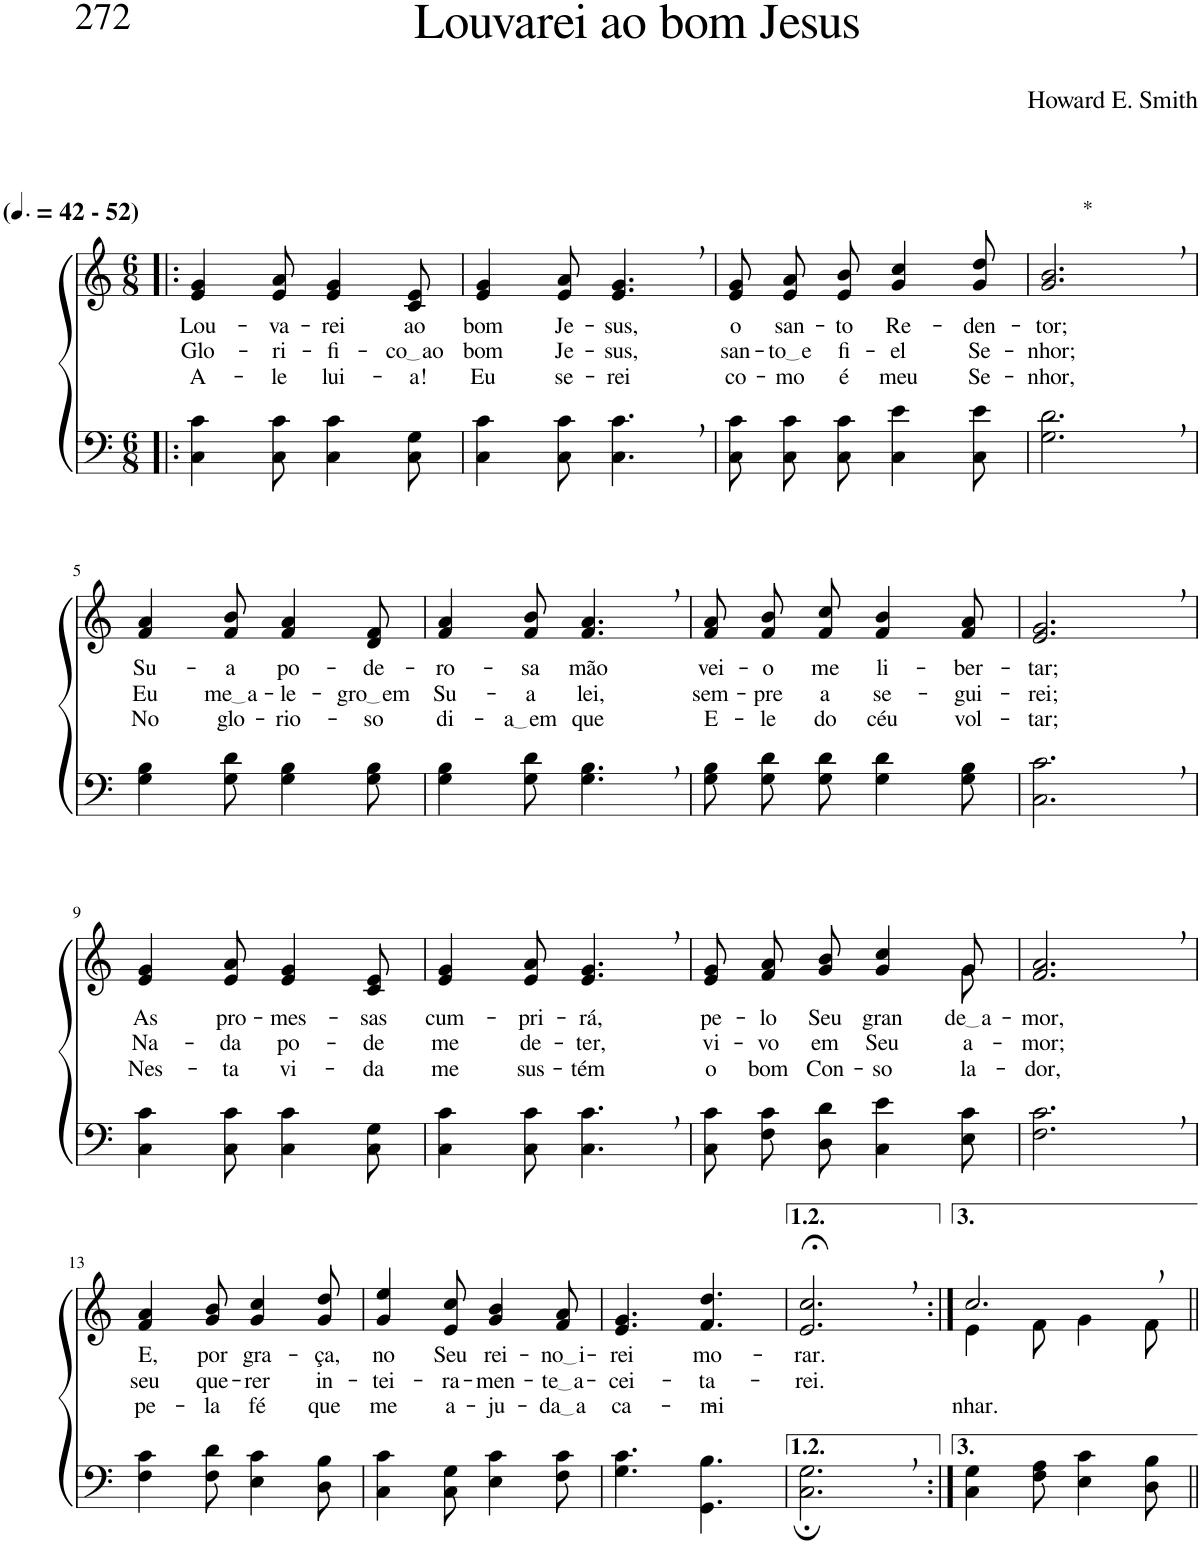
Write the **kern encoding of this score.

**kern	**kern	**text	**text	**text
*part2	*part1	*part1	*part1	*part1
*staff2	*staff1	*staff1	*staff1	*staff1
*I"Parte III e IV	*I"Parte I e II	*	*	*
*clefF4	*clefG2	*	*	*
*Trd1c2	*Trd1c2	*	*	*
*k[]	*k[]	*	*	*
*M6/8	*M6/8	*	*	*
*MM63	*MM63	*	*	*
=1!|:	=1!|:	=1!|:	=1!|:	=1!|:
!	!LO:TX:a:B:t=(	!	!	!
!	!LO:TX:a:B:t=- 52)	!	!	!
!	!	!LO:LY:b	!LO:LY:b	!LO:LY:b
4C\ 4c\	4e/ 4g/	Lou-	Glo-	A-
!	!	!LO:LY:b	!LO:LY:b	!LO:LY:b
8C\ 8c\	8e/ 8a/	-va-	-ri-	-le
!	!	!LO:LY:b	!LO:LY:b	!LO:LY:b
4C\ 4c\	4e/ 4g/	-rei	-fi-	lui-
!	!	!LO:LY:b	!LO:LY:b	!LO:LY:b
8C\ 8G\	8c/ 8e/	ao	co ao	-a!
=2	=2	=2	=2	=2
!	!	!LO:LY:b	!LO:LY:b	!LO:LY:b
4C\ 4c\	4e/ 4g/	bom	bom	Eu
!	!	!LO:LY:b	!LO:LY:b	!LO:LY:b
8C\ 8c\	8e/ 8a/	Je-	Je-	se-
!	!	!LO:LY:b	!LO:LY:b	!LO:LY:b
4.C\, 4.c\,	4.e/, 4.g/,	-sus,	-sus,	-rei
=3	=3	=3	=3	=3
!	!	!LO:LY:b	!LO:LY:b	!LO:LY:b
8C\ 8c\L	8e/ 8g/L	o	san-	co-
!	!	!LO:LY:b	!LO:LY:b	!LO:LY:b
8C\ 8c\	8e/ 8a/	san-	to e	-mo
!	!	!LO:LY:b	!LO:LY:b	!LO:LY:b
8C\ 8c\J	8e/ 8b/J	-to	fi-	é
!	!	!LO:LY:b	!LO:LY:b	!LO:LY:b
4C\ 4e\	4g/ 4cc/	Re-	-el	meu
!	!	!LO:LY:b	!LO:LY:b	!LO:LY:b
8C\ 8e\	8g/ 8dd/	-den-	Se-	Se-
=4	=4	=4	=4	=4
!	!LO:TX:a:t=*	!	!	!
!	!	!LO:LY:b	!LO:LY:b	!LO:LY:b
2.G\, 2.d\,	2.g/, 2.b/,	-tor;	-nhor;	-nhor,
!!LO:LB:g=z
=5	=5	=5	=5	=5
!	!	!LO:LY:b	!LO:LY:b	!LO:LY:b
4G\ 4B\	4f/ 4a/	Su-	Eu	No
!	!	!LO:LY:b	!LO:LY:b	!LO:LY:b
8G\ 8d\	8f/ 8b/	-a	me a	glo-
!	!	!LO:LY:b	!LO:LY:b	!LO:LY:b
4G\ 4B\	4f/ 4a/	po-	-le-	-rio-
!	!	!LO:LY:b	!LO:LY:b	!LO:LY:b
8G\ 8B\	8d/ 8f/	-de-	gro em	-so
=6	=6	=6	=6	=6
!	!	!LO:LY:b	!LO:LY:b	!LO:LY:b
4G\ 4B\	4f/ 4a/	-ro-	Su-	di-
!	!	!LO:LY:b	!LO:LY:b	!LO:LY:b
8G\ 8d\	8f/ 8b/	-sa	-a	a em
!	!	!LO:LY:b	!LO:LY:b	!LO:LY:b
4.G\, 4.B\,	4.f/, 4.a/,	mão	lei,	que
=7	=7	=7	=7	=7
!	!	!LO:LY:b	!LO:LY:b	!LO:LY:b
8G\ 8B\L	8f/ 8a/L	vei-	sem-	E-
!	!	!LO:LY:b	!LO:LY:b	!LO:LY:b
8G\ 8d\	8f/ 8b/	-o	-pre	-le
!	!	!LO:LY:b	!LO:LY:b	!LO:LY:b
8G\ 8d\J	8f/ 8cc/J	me	a	do
!	!	!LO:LY:b	!LO:LY:b	!LO:LY:b
4G\ 4d\	4f/ 4b/	li-	se-	céu
!	!	!LO:LY:b	!LO:LY:b	!LO:LY:b
8G\ 8B\	8f/ 8a/	-ber-	-gui-	vol-
=8	=8	=8	=8	=8
!	!	!LO:LY:b	!LO:LY:b	!LO:LY:b
2.C\, 2.c\,	2.e/, 2.g/,	-tar;	-rei;	-tar;
!!LO:LB:g=z
=9	=9	=9	=9	=9
!	!	!LO:LY:b	!LO:LY:b	!LO:LY:b
4C\ 4c\	4e/ 4g/	As	Na-	Nes-
!	!	!LO:LY:b	!LO:LY:b	!LO:LY:b
8C\ 8c\	8e/ 8a/	pro-	-da	-ta
!	!	!LO:LY:b	!LO:LY:b	!LO:LY:b
4C\ 4c\	4e/ 4g/	-mes-	po-	vi-
!	!	!LO:LY:b	!LO:LY:b	!LO:LY:b
8C\ 8G\	8c/ 8e/	-sas	-de	-da
=10	=10	=10	=10	=10
!	!	!LO:LY:b	!LO:LY:b	!LO:LY:b
4C\ 4c\	4e/ 4g/	cum-	me	me
!	!	!LO:LY:b	!LO:LY:b	!LO:LY:b
8C\ 8c\	8e/ 8a/	-pri-	de-	sus-
!	!	!LO:LY:b	!LO:LY:b	!LO:LY:b
4.C\, 4.c\,	4.e/, 4.g/,	-rá,	-ter,	-tém
=11	=11	=11	=11	=11
!	!	!LO:LY:b	!LO:LY:b	!LO:LY:b
*	*^	*	*	*
8C\ 8c\L	8e/ 8g/L	8ryy	pe-	vi-	o
!	!	!	!LO:LY:b	!LO:LY:b	!LO:LY:b
*	*v	*v	*	*	*
8F\ 8c\	8f/ 8a/	-lo	-vo	bom
!	!	!LO:LY:b	!LO:LY:b	!LO:LY:b
8D\ 8d\J	8g/ 8b/J	Seu	em	Con-
!	!	!LO:LY:b	!LO:LY:b	!LO:LY:b
4C\ 4e\	4g/ 4cc/	gran-	Seu	-so-
*	*^	*	*	*
!	!	!	!LO:LY:b	!LO:LY:b	!LO:LY:b
8E\ 8c\	8g/	8g\	de a	a-	-la-
=12	=12	=12	=12	=12	=12
!	!	!	!LO:LY:b	!LO:LY:b	!LO:LY:b
*	*v	*v	*	*	*
2.F\, 2.c\,	2.f/, 2.a/,	mor,	-mor;	dor,
!!LO:LB:g=z
=13	=13	=13	=13	=13
!	!	!LO:LY:b	!LO:LY:b	!LO:LY:b
4F\ 4c\	4f/ 4a/	E,	seu	pe-
!	!	!LO:LY:b	!LO:LY:b	!LO:LY:b
8F\ 8d\	8g/ 8b/	por	que-	-la
!	!	!LO:LY:b	!LO:LY:b	!LO:LY:b
4E\ 4c\	4g/ 4cc/	gra-	-rer	fé
!	!	!LO:LY:b	!LO:LY:b	!LO:LY:b
8D\ 8B\	8g/ 8dd/	-ça,	in-	que
=14	=14	=14	=14	=14
!	!	!LO:LY:b	!LO:LY:b	!LO:LY:b
4C\ 4c\	4g/ 4ee/	no	-tei-	me
!	!	!LO:LY:b	!LO:LY:b	!LO:LY:b
8C\ 8G\	8e/ 8cc/	Seu	-ra-	a-
!	!	!LO:LY:b	!LO:LY:b	!LO:LY:b
4E\ 4c\	4g/ 4b/	rei-	-men-	-ju-
!	!	!LO:LY:b	!LO:LY:b	!LO:LY:b
8F\ 8c\	8f/ 8a/	no i	te a	da a
=15	=15	=15	=15	=15
!	!	!LO:LY:b	!LO:LY:b	!LO:LY:b
4.G\ 4.c\	4.e/ 4.g/	-rei	-cei-	ca-
!	!	!LO:LY:b	!LO:LY:b	!LO:LY:b
4.GG\ 4.B\	4.f/ 4.dd/	mo-	-ta-	-mi-
=16	=16	=16	=16	=16
!	!	!LO:LY:b	!LO:LY:b	!
2.C\;, 2.G\;,	2.e/;<, 2.cc/;<,	-rar.	-rei.	.
=17:|!	=17:|!	=17:|!	=17:|!	=17:|!
*	*^	*	*	*
!	!	!	!	!	!LO:LY:b
4C\ 4G\	2.cc,/	4e\	.	.	-nhar.
8F\ 8A\	.	8f\	.	.	.
4E\ 4c\	.	4g\	.	.	.
8D\ 8B\	.	8f\	.	.	.
*	*v	*v	*	*	*
=||	=||	=||	=||	=||
*-	*-	*-	*-	*-
